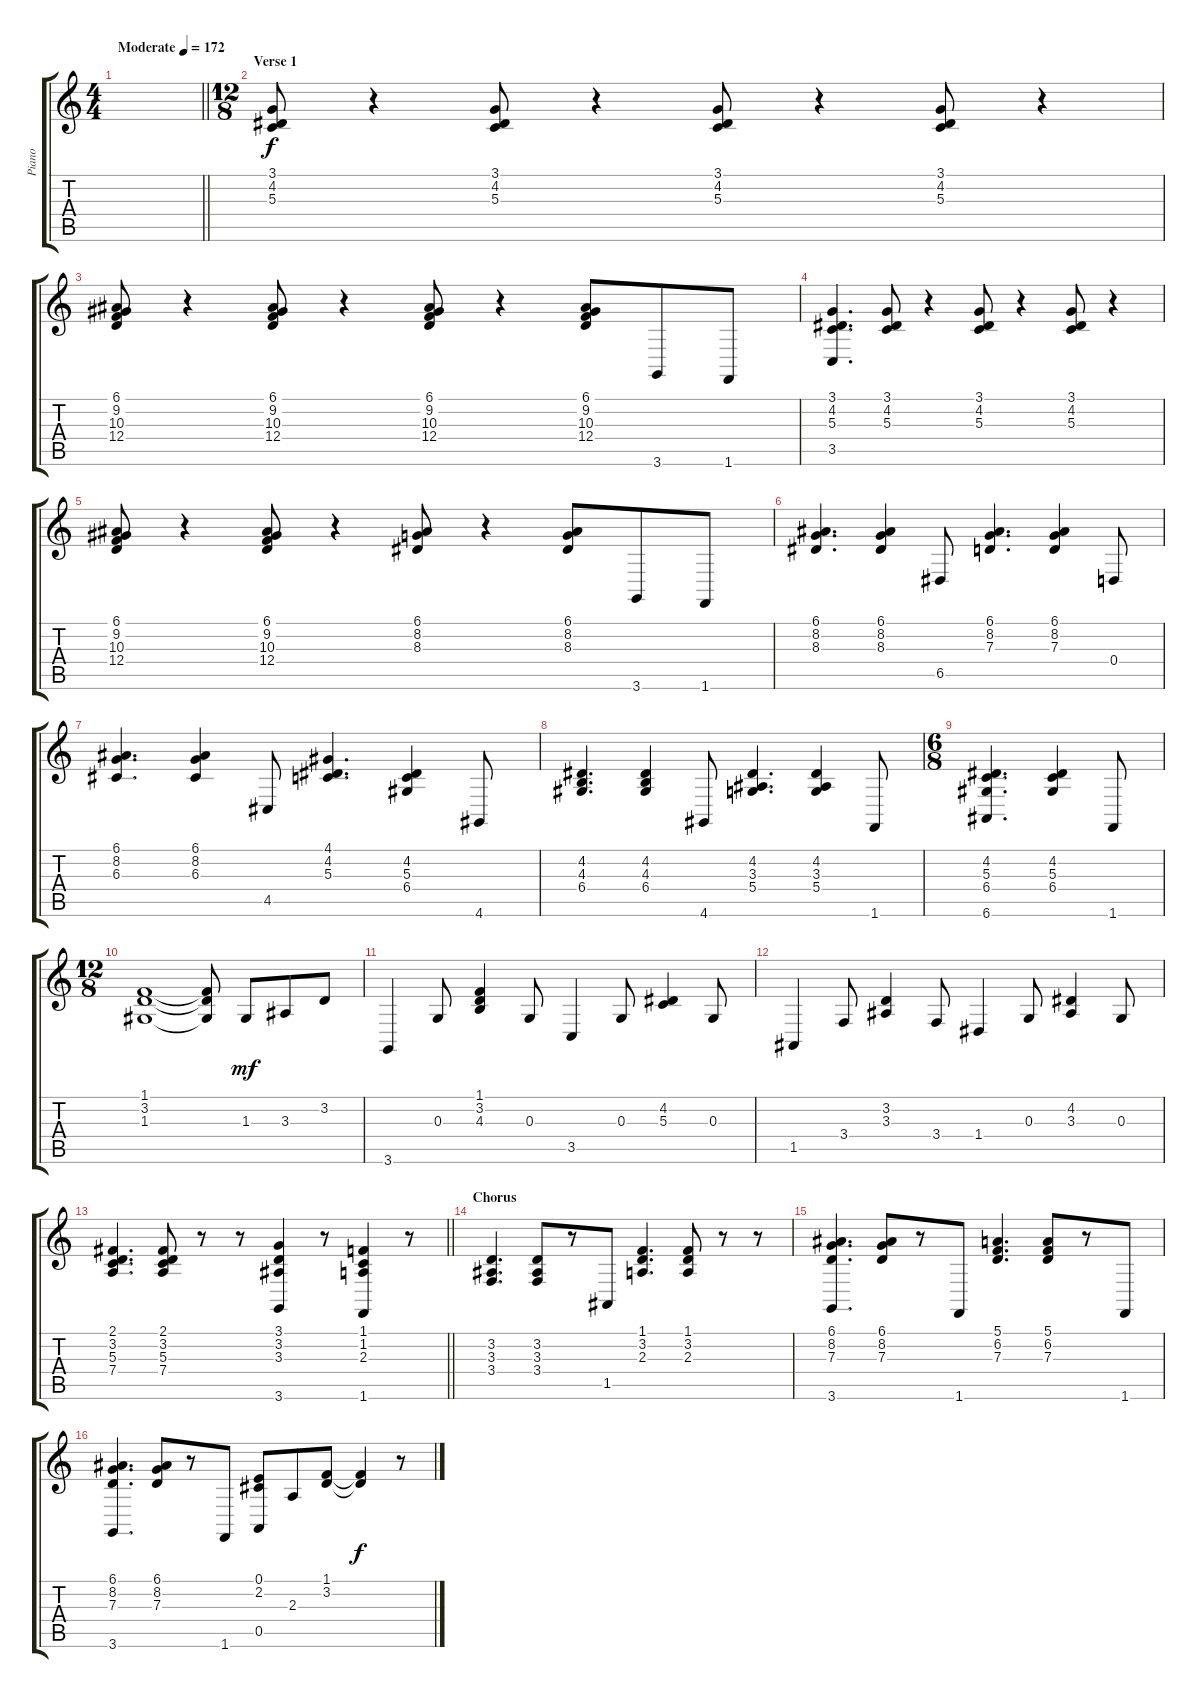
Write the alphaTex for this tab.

\track ("Piano" "Piano") {instrument brightacousticpiano}
\staff {score tabs}
\tuning (E4 B3 G3 D3 A2 E2) {hide}
\ts (4 4)
\tempo (172 "Moderate")
\clef g2
\barLineRight lightlight
\ks c
|
\ts (12 8)
\section ("" "Verse 1")
(3.1 4.2 5.3).8 r.4 (3.1 4.2 5.3).8 r.4 (3.1 4.2 5.3).8 r.4 (3.1 4.2 5.3).8 r.4 |
(6.1 9.2 10.3 12.4).8 r.4 (6.1 9.2 10.3 12.4).8 r.4 (6.1 9.2 10.3 12.4).8 r.4 (6.1 9.2 10.3 12.4).8 3.6.8 1.6.8 |
(3.1 4.2 5.3 3.5).4{d} (3.1 4.2 5.3).8 r.4 (3.1 4.2 5.3).8 r.4 (3.1 4.2 5.3).8 r.4 |
(6.1 9.2 10.3 12.4).8 r.4 (6.1 9.2 10.3 12.4).8 r.4 (6.1 8.2 8.3).8 r.4 (6.1 8.2 8.3).8 3.6.8 1.6.8 |
(6.1 8.2 8.3).4{d} (6.1 8.2 8.3).4 6.5.8 (6.1 8.2 7.3).4{d} (6.1 8.2 7.3).4 0.4.8 |
(6.1 8.2 6.3).4{d} (6.1 8.2 6.3).4 4.5.8 (4.1 4.2 5.3).4{d} (4.2 5.3 6.4).4 4.6.8 |
(4.2 4.3 6.4).4{d} (4.2 4.3 6.4).4 4.6.8 (4.2 3.3 5.4).4{d} (4.2 3.3 5.4).4 1.6.8 |
\ts (6 8)
(4.2 5.3 6.4 6.6).4{d} (4.2 5.3 6.4).4 1.6.8 |
\ts (12 8)
(1.1 3.2 1.3).1 (1.1{t} 3.2{t} 1.3{t}).8{dy f} 1.3.8{dy mf} 3.3.8 3.2.8 |
3.6.4 0.3.8 (1.1 3.2 4.3).4 0.3.8 3.5.4 0.3.8 (4.2 5.3).4 0.3.8 |
1.5.4 3.4.8 (3.2 3.3).4 3.4.8 1.4.4 0.3.8 (4.2 3.3).4 0.3.8 |
\barLineRight lightlight
(2.1 3.2 5.3 7.4).4{d} (2.1 3.2 5.3 7.4).8 r.8 r.8 (3.1 3.2 3.3 3.6).4 r.8 (1.1 1.2 2.3 1.6).4 r.8 |
\section ("" "Chorus")
(3.2 3.3 3.4).4{d} (3.2 3.3 3.4).8 r.8 1.5.8 (1.1 3.2 2.3).4{d} (1.1 3.2 2.3).8 r.8 r.8 |
(6.1 8.2 7.3 3.6).4{d} (6.1 8.2 7.3).8 r.8 1.6.8 (5.1 6.2 7.3).4{d} (5.1 6.2 7.3).8 r.8 1.6.8 |
(6.1 8.2 7.3 3.6).4{d} (6.1 8.2 7.3).8 r.8 1.6.8 (0.1 2.2 0.5).8 2.3.8 (1.1 3.2).8 (1.1{t} 3.2{t}).4{dy f} r.8
